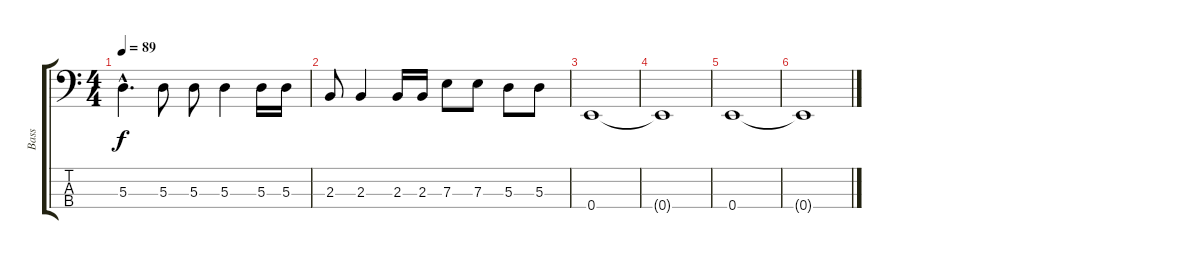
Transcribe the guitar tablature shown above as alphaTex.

\track ("Bass" "Bass") {instrument electricbassfinger}
\staff {score tabs}
\tuning (G2 D2 A1 E1) {hide}
\ts (4 4)
\tempo 89
\clef f4
\ks c
5.3{hac}.4{d dy f} 5.3.8 5.3.8 5.3.4 5.3.16 5.3.16 |
2.3.8 2.3.4 2.3.16 2.3.16 7.3.8 7.3.8 5.3.8 5.3.8 |
0.4.1 |
0.4{t}.1 |
0.4.1 |
0.4{t}.1
